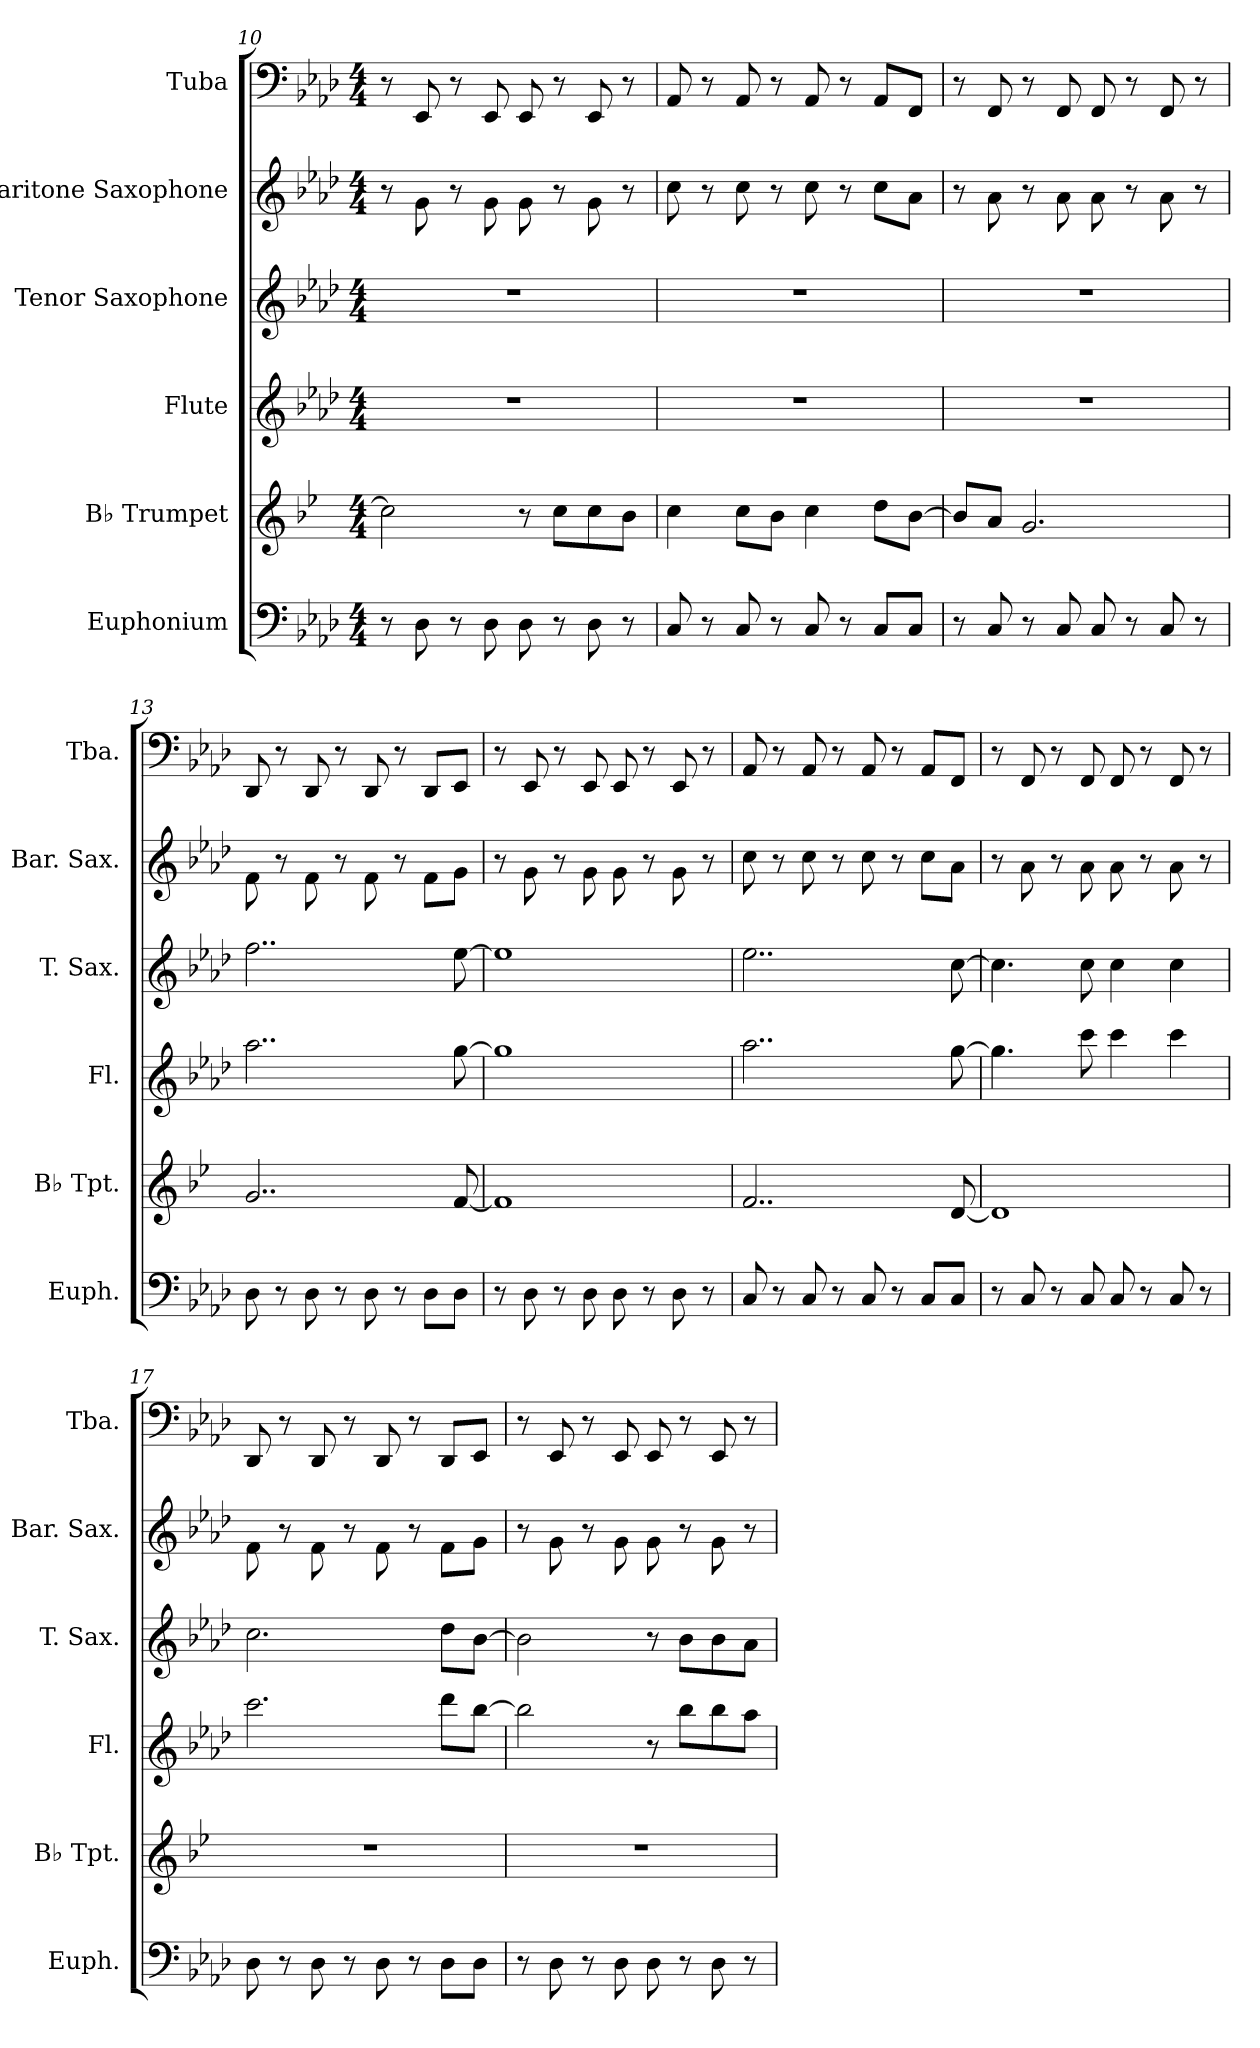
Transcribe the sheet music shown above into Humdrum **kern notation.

**kern	**kern	**kern	**kern	**kern	**kern
*part6	*part5	*part4	*part3	*part2	*part1
*staff6	*staff5	*staff4	*staff3	*staff2	*staff1
*I"Euphonium	*I"B♭ Trumpet	*I"Flute	*I"Tenor Saxophone	*I"Baritone Saxophone	*I"Tuba
*I'Euph.	*I'B♭ Tpt.	*I'Fl.	*I'T. Sax.	*I'Bar. Sax.	*I'Tba.
*clefF4	*clefG2	*clefG2	*clefG2	*clefG2	*clefF4
*	*ITrd1c2	*	*ITrd8c14	*ITrd12c21	*
*k[b-e-a-d-]	*k[b-e-a-d-]	*k[b-e-a-d-]	*k[b-e-a-d-]	*k[b-e-a-d-]	*k[b-e-a-d-]
*M4/4	*M4/4	*M4/4	*M4/4	*M4/4	*M4/4
=10	=10	=10	=10	=10	=10
8r	2b-\]	1r	1r	8r	8r
8D-\	.	.	.	8G\	8EE-/
8r	.	.	.	8r	8r
8D-\	.	.	.	8G\	8EE-/
8D-\	8r	.	.	8G\	8EE-/
8r	8b-\L	.	.	8r	8r
8D-\	8b-\	.	.	8G\	8EE-/
8r	8a-\J	.	.	8r	8r
=11	=11	=11	=11	=11	=11
8C/	4b-\	1r	1r	8c\	8AA-/
8r	.	.	.	8r	8r
8C/	8b-\L	.	.	8c\	8AA-/
8r	8a-\J	.	.	8r	8r
8C/	4b-\	.	.	8c\	8AA-/
8r	.	.	.	8r	8r
8C/L	8cc\L	.	.	8c\L	8AA-/L
8C/J	[8a-\J	.	.	8A-\J	8FF/J
!!LO:PB:g=z
=12	=12	=12	=12	=12	=12
8r	8a-/L]	1r	1r	8r	8r
8C/	8g/J	.	.	8A-\	8FF/
8r	2.f/	.	.	8r	8r
8C/	.	.	.	8A-\	8FF/
8C/	.	.	.	8A-\	8FF/
8r	.	.	.	8r	8r
8C/	.	.	.	8A-\	8FF/
8r	.	.	.	8r	8r
=13	=13	=13	=13	=13	=13
8D-\	2..f/	2..aa-\	2..f\	8F\	8DD-/
8r	.	.	.	8r	8r
8D-\	.	.	.	8F\	8DD-/
8r	.	.	.	8r	8r
8D-\	.	.	.	8F\	8DD-/
8r	.	.	.	8r	8r
8D-\L	.	.	.	8F\L	8DD-/L
8D-\J	[8e-/	[8gg\	[8e-\	8G\J	8EE-/J
=14	=14	=14	=14	=14	=14
8r	1e-]	1gg]	1e-]	8r	8r
8D-\	.	.	.	8G\	8EE-/
8r	.	.	.	8r	8r
8D-\	.	.	.	8G\	8EE-/
8D-\	.	.	.	8G\	8EE-/
8r	.	.	.	8r	8r
8D-\	.	.	.	8G\	8EE-/
8r	.	.	.	8r	8r
=15	=15	=15	=15	=15	=15
8C/	2..e-/	2..aa-\	2..e-\	8c\	8AA-/
8r	.	.	.	8r	8r
8C/	.	.	.	8c\	8AA-/
8r	.	.	.	8r	8r
8C/	.	.	.	8c\	8AA-/
8r	.	.	.	8r	8r
8C/L	.	.	.	8c\L	8AA-/L
8C/J	[8c/	[8gg\	[8c\	8A-\J	8FF/J
!!LO:LB:g=z
=16	=16	=16	=16	=16	=16
8r	1c]	4.gg\]	4.c\]	8r	8r
8C/	.	.	.	8A-\	8FF/
8r	.	.	.	8r	8r
8C/	.	8ccc\	8c\	8A-\	8FF/
8C/	.	4ccc\	4c\	8A-\	8FF/
8r	.	.	.	8r	8r
8C/	.	4ccc\	4c\	8A-\	8FF/
8r	.	.	.	8r	8r
=17	=17	=17	=17	=17	=17
8D-\	1r	2.ccc\	2.c\	8F\	8DD-/
8r	.	.	.	8r	8r
8D-\	.	.	.	8F\	8DD-/
8r	.	.	.	8r	8r
8D-\	.	.	.	8F\	8DD-/
8r	.	.	.	8r	8r
8D-\L	.	8ddd-\L	8d-\L	8F\L	8DD-/L
8D-\J	.	[8bb-\J	[8B-\J	8G\J	8EE-/J
=18	=18	=18	=18	=18	=18
8r	1r	2bb-\]	2B-\]	8r	8r
8D-\	.	.	.	8G\	8EE-/
8r	.	.	.	8r	8r
8D-\	.	.	.	8G\	8EE-/
8D-\	.	8r	8r	8G\	8EE-/
8r	.	8bb-\L	8B-\L	8r	8r
8D-\	.	8bb-\	8B-\	8G\	8EE-/
8r	.	8aa-\J	8A-\J	8r	8r
=	=	=	=	=	=
*-	*-	*-	*-	*-	*-
